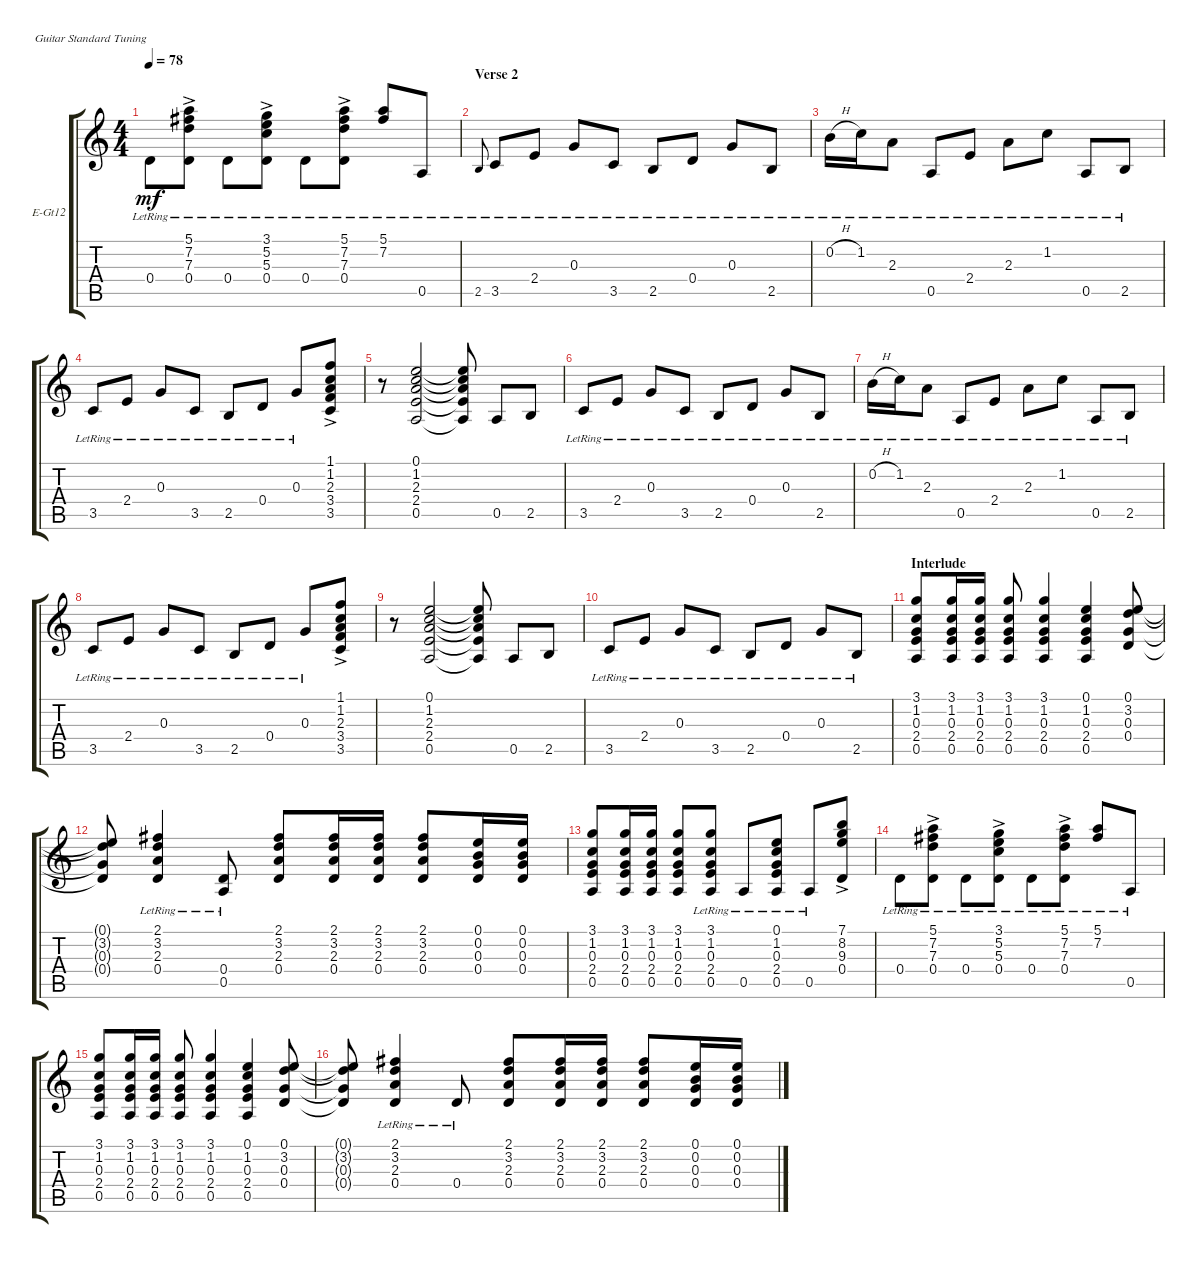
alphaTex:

\defaultSystemsLayout 4
\bracketExtendMode groupsimilarinstruments
\firstSystemTrackNameOrientation horizontal
\otherSystemsTrackNameOrientation horizontal
\track ("12 Str. Elec (Page)" "E-Gt12") {instrument electricguitarclean}
\staff {score tabs}
\tuning (E4 B3 G3 D3 A2 E2)
\ts (4 4)
\tempo 78
\clef g2
\ks c
0.4{lr}.8{dy mf} (0.4{ac lr} 5.1{ac lr} 7.2{ac lr} 7.3{ac lr}).8 0.4{lr}.8 (0.4{ac lr} 3.1{ac lr} 5.2{ac lr} 5.3{ac lr}).8 0.4{lr}.8 (0.4{ac lr} 7.3{ac lr} 7.2{ac lr} 5.1{ac lr}).8 (7.2{lr} 5.1{lr}).8 0.5{lr}.8 |
\section ("" "Verse 2")
2.5{lr}.8{gr onbeat} 3.5{lr}.8 2.4{lr}.8 0.3{lr}.8 3.5{lr}.8 2.5{lr}.8 0.4{lr}.8 0.3{lr}.8 2.5{lr}.8 |
0.2{h lr}.16 1.2{lr}.16 2.3{lr}.8 0.5{lr}.8 2.4{lr}.8 2.3{lr}.8 1.2{lr}.8 0.5{lr}.8 2.5{lr}.8 |
3.5{lr}.8 2.4{lr}.8 0.3{lr}.8 3.5{lr}.8 2.5{lr}.8 0.4{lr}.8 0.3{lr}.8 (3.5{ac} 3.4{ac} 2.3{ac} 1.2{ac} 1.1{ac}).8 |
r.8 (0.1 1.2 2.3 2.4 0.5).2 (0.5{t} 2.4{t} 2.3{t} 1.2{t} 0.1{t}).8 0.5.8 2.5.8 |
3.5{lr}.8 2.4{lr}.8 0.3{lr}.8 3.5{lr}.8 2.5{lr}.8 0.4{lr}.8 0.3{lr}.8 2.5{lr}.8 |
0.2{h lr}.16 1.2{lr}.16 2.3{lr}.8 0.5{lr}.8 2.4{lr}.8 2.3{lr}.8 1.2{lr}.8 0.5{lr}.8 2.5{lr}.8 |
3.5{lr}.8 2.4{lr}.8 0.3{lr}.8 3.5{lr}.8 2.5{lr}.8 0.4{lr}.8 0.3{lr}.8 (3.5{ac} 3.4{ac} 2.3{ac} 1.2{ac} 1.1{ac}).8 |
r.8 (0.1 1.2 2.3 2.4 0.5).2 (0.5{t} 2.4{t} 2.3{t} 1.2{t} 0.1{t}).8 0.5.8 2.5.8 |
3.5{lr}.8 2.4{lr}.8 0.3{lr}.8 3.5{lr}.8 2.5{lr}.8 0.4{lr}.8 0.3{lr}.8 2.5{lr}.8 |
\section ("" "Interlude")
(3.1 1.2 0.3 2.4 0.5).8 (3.1 1.2 0.3 2.4 0.5).16 (3.1 1.2 0.3 2.4 0.5).16 (3.1 1.2 0.3 2.4 0.5).8 (3.1 1.2 0.3 2.4 0.5).4 (0.1 1.2 0.3 2.4 0.5).4 (0.1 3.2 0.3 0.4).8 |
(0.4{t} 0.3{t} 3.2{t} 0.1{t}).8 (2.1{lr} 3.2{lr} 2.3{lr} 0.4{lr}).4 (0.4{lr} 0.5{lr}).8 (0.4 2.3 3.2 2.1).8 (0.4 2.3 3.2 2.1).16 (0.4 2.3 3.2 2.1).16 (0.4 2.3 3.2 2.1).8 (0.4 0.3 0.2 0.1).16 (0.4 0.3 0.2 0.1).16 |
(3.1 1.2 0.3 2.4 0.5).8 (3.1 1.2 0.3 2.4 0.5).16 (3.1 1.2 0.3 2.4 0.5).16 (3.1 1.2 0.3 2.4 0.5).8 (3.1{lr} 1.2{lr} 0.3{lr} 2.4{lr} 0.5{lr}).8 0.5{lr}.8 (0.1{lr} 0.5{lr} 2.4{lr} 0.3{lr} 1.2{lr}).8 0.5{lr}.8 (7.1{ac} 8.2{ac} 9.3{ac} 0.4{ac}).8 |
0.4{lr}.8 (0.4{ac lr} 5.1{ac lr} 7.2{ac lr} 7.3{ac lr}).8 0.4{lr}.8 (0.4{ac lr} 3.1{ac lr} 5.2{ac lr} 5.3{ac lr}).8 0.4{lr}.8 (0.4{ac lr} 7.3{ac lr} 7.2{ac lr} 5.1{ac lr}).8 (7.2{lr} 5.1{lr}).8 0.5{lr}.8 |
(3.1 1.2 0.3 2.4 0.5).8 (3.1 1.2 0.3 2.4 0.5).16 (3.1 1.2 0.3 2.4 0.5).16 (3.1 1.2 0.3 2.4 0.5).8 (3.1 1.2 0.3 2.4 0.5).4 (0.1 1.2 0.3 2.4 0.5).4 (0.1 3.2 0.3 0.4).8 |
(0.4{t} 0.3{t} 3.2{t} 0.1{t}).8 (2.1{lr} 3.2{lr} 2.3{lr} 0.4{lr}).4 0.4{lr}.8 (0.4 2.3 3.2 2.1).8 (0.4 2.3 3.2 2.1).16 (0.4 2.3 3.2 2.1).16 (0.4 2.3 3.2 2.1).8 (0.4 0.3 0.2 0.1).16 (0.4 0.3 0.2 0.1).16
